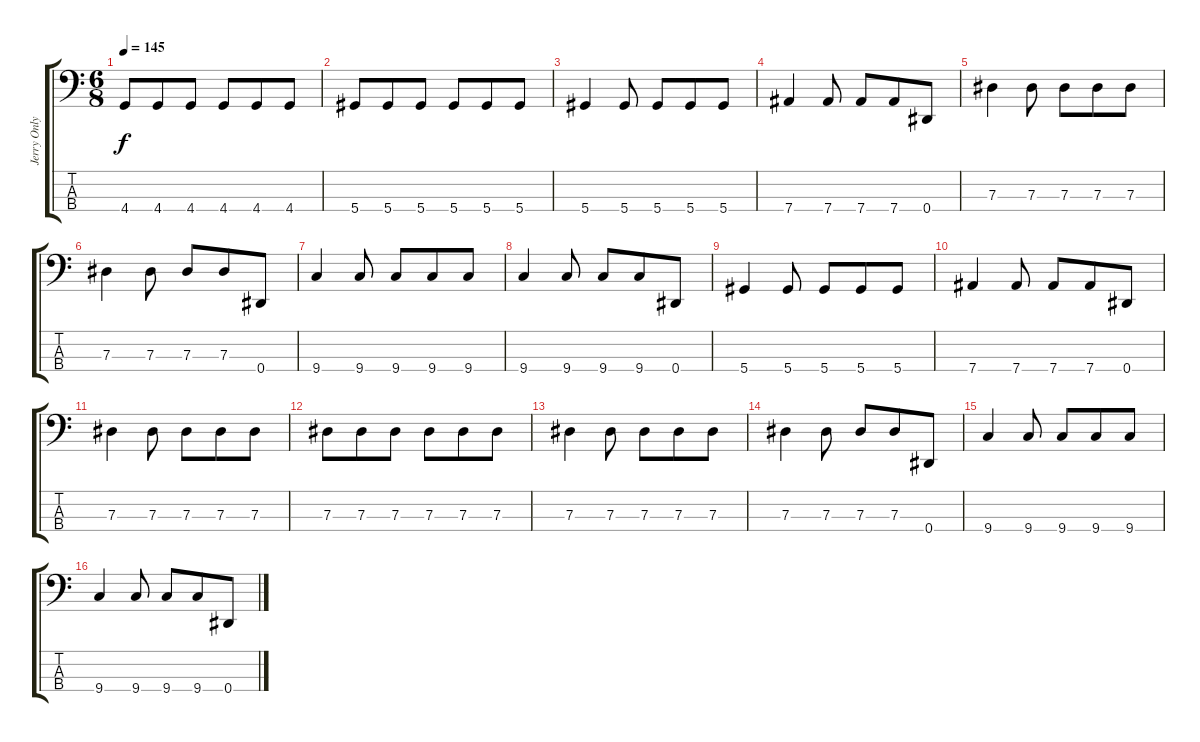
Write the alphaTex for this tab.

\track ("Jerry Only" "Jerry Only") {instrument distortionguitar}
\staff {score tabs}
\tuning (Gb2 Db2 Ab1 Eb1) {hide}
\ts (6 8)
\tempo 145
\clef f4
\ks c
4.4.8{dy f} 4.4.8 4.4.8 4.4.8 4.4.8 4.4.8 |
5.4.8 5.4.8 5.4.8 5.4.8 5.4.8 5.4.8 |
5.4.4 5.4.8 5.4.8 5.4.8 5.4.8 |
7.4.4 7.4.8 7.4.8 7.4.8 0.4.8 |
7.3.4 7.3.8 7.3.8 7.3.8 7.3.8 |
7.3.4 7.3.8 7.3.8 7.3.8 0.4.8 |
9.4.4 9.4.8 9.4.8 9.4.8 9.4.8 |
9.4.4 9.4.8 9.4.8 9.4.8 0.4.8 |
5.4.4 5.4.8 5.4.8 5.4.8 5.4.8 |
7.4.4 7.4.8 7.4.8 7.4.8 0.4.8 |
7.3.4 7.3.8 7.3.8 7.3.8 7.3.8 |
7.3.8 7.3.8 7.3.8 7.3.8 7.3.8 7.3.8 |
7.3.4 7.3.8 7.3.8 7.3.8 7.3.8 |
7.3.4 7.3.8 7.3.8 7.3.8 0.4.8 |
9.4.4 9.4.8 9.4.8 9.4.8 9.4.8 |
9.4.4 9.4.8 9.4.8 9.4.8 0.4.8
